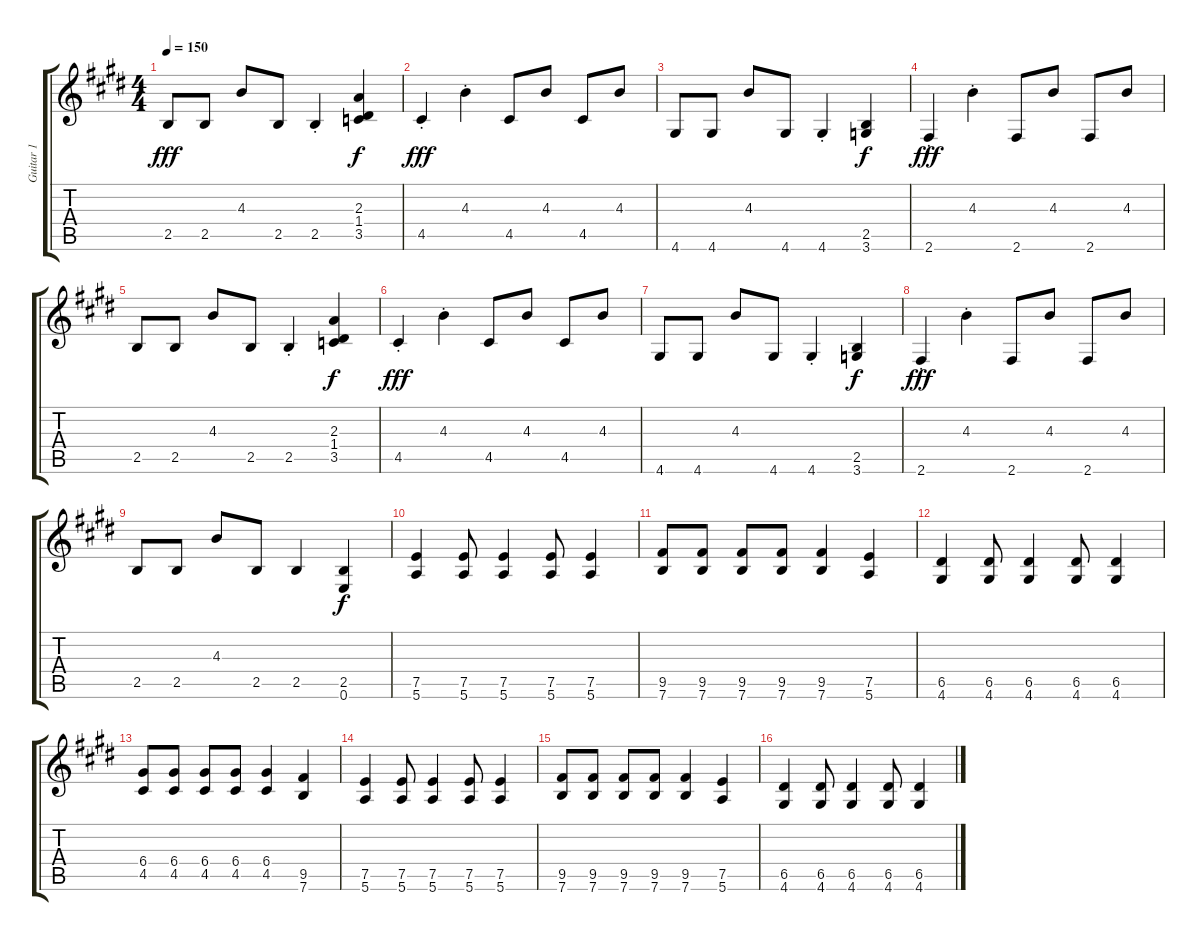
\track ("Guitar 1" "Guitar 1") {instrument distortionguitar}
\staff {score tabs}
\tuning (E4 B3 G3 D3 A2 E2) {hide}
\ts (4 4)
\tempo 150
\clef g2
\ks e
2.5.8{dy fff} 2.5.8 4.3.8 2.5.8 2.5{st}.4 (2.3 1.4 3.5).4{dy f} |
4.5{st}.4{dy fff} 4.3{st}.4 4.5.8 4.3.8 4.5.8 4.3.8 |
4.6.8 4.6.8 4.3.8 4.6.8 4.6{st}.4 (2.5 3.6).4{dy f} |
2.6{st}.4{dy fff} 4.3{st}.4 2.6.8 4.3.8 2.6.8 4.3.8 |
2.5.8 2.5.8 4.3.8 2.5.8 2.5{st}.4 (2.3 1.4 3.5).4{dy f} |
4.5{st}.4{dy fff} 4.3{st}.4 4.5.8 4.3.8 4.5.8 4.3.8 |
4.6.8 4.6.8 4.3.8 4.6.8 4.6{st}.4 (2.5 3.6).4{dy f} |
2.6{st}.4{dy fff} 4.3{st}.4 2.6.8 4.3.8 2.6.8 4.3.8 |
2.5.8 2.5.8 4.3.8 2.5.8 2.5.4 (2.5 0.6).4{dy f} |
(7.5 5.6).4 (7.5 5.6).8 (7.5 5.6).4 (7.5 5.6).8 (7.5 5.6).4 |
(9.5 7.6).8 (9.5 7.6).8 (9.5 7.6).8 (9.5 7.6).8 (9.5 7.6).4 (7.5 5.6).4 |
(6.5 4.6).4 (6.5 4.6).8 (6.5 4.6).4 (6.5 4.6).8 (6.5 4.6).4 |
(6.4 4.5).8 (6.4 4.5).8 (6.4 4.5).8 (6.4 4.5).8 (6.4 4.5).4 (9.5 7.6).4 |
(7.5 5.6).4 (7.5 5.6).8 (7.5 5.6).4 (7.5 5.6).8 (7.5 5.6).4 |
(9.5 7.6).8 (9.5 7.6).8 (9.5 7.6).8 (9.5 7.6).8 (9.5 7.6).4 (7.5 5.6).4 |
(6.5 4.6).4 (6.5 4.6).8 (6.5 4.6).4 (6.5 4.6).8 (6.5 4.6).4
